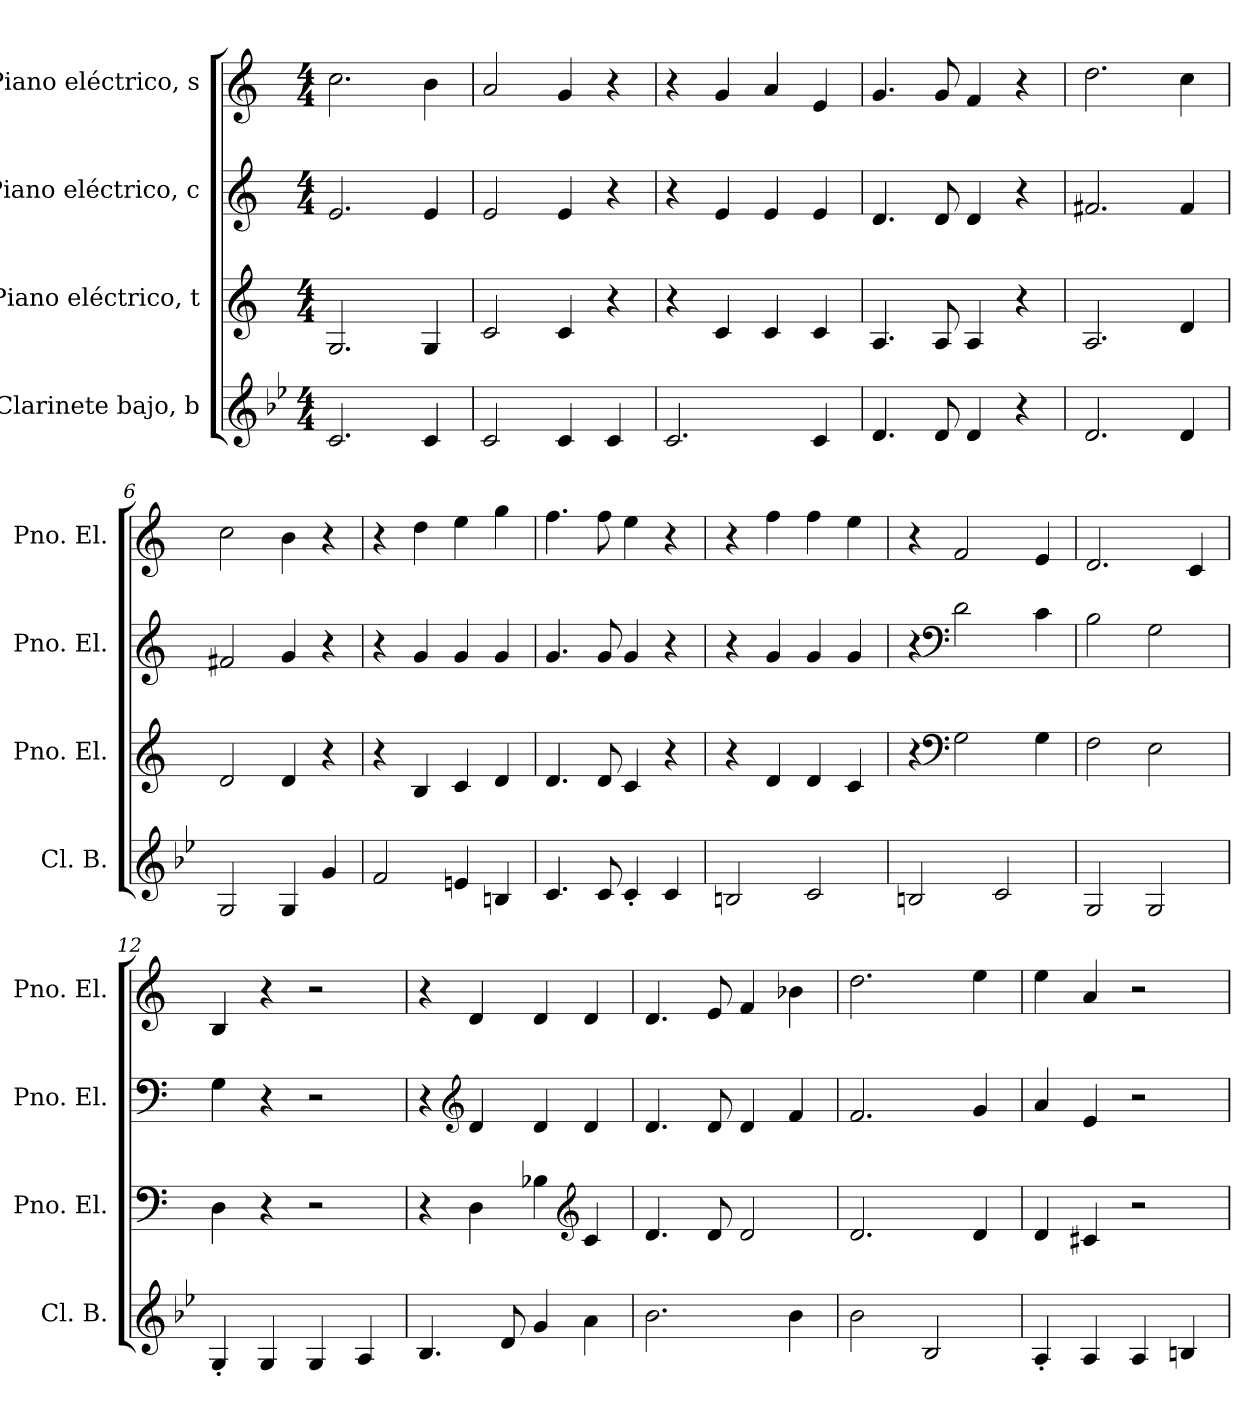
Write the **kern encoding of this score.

**kern	**kern	**kern	**kern
*part4	*part3	*part2	*part1
*staff4	*staff3	*staff2	*staff1
*I"Clarinete bajo, b	*I"Piano eléctrico, t	*I"Piano eléctrico, c	*I"Piano eléctrico, s
*I'Cl. B.	*I'Pno. El.	*I'Pno. El.	*I'Pno. El.
*clefG2	*clefG2	*clefG2	*clefG2
*ITrd8c14	*	*	*
*k[b-e-]	*k[]	*k[]	*k[]
*M4/4	*M4/4	*M4/4	*M4/4
=1	=1	=1	=1
2.C/	2.G/	2.e/	2.cc\
4C/	4G/	4e/	4b\
=2	=2	=2	=2
2C/	2c/	2e/	2a/
4C/	4c/	4e/	4g/
4C/	4r	4r	4r
=3	=3	=3	=3
2.C/	4r	4r	4r
.	4c/	4e/	4g/
.	4c/	4e/	4a/
4C/	4c/	4e/	4e/
=4	=4	=4	=4
4.D/	4.A/	4.d/	4.g/
8D/	8A/	8d/	8g/
4D/	4A/	4d/	4f/
4r	4r	4r	4r
=5	=5	=5	=5
2.D/	2.A/	2.f#X/	2.dd\
4D/	4d/	4f#/	4cc\
=6	=6	=6	=6
2GG/	2d/	2f#X/	2cc\
4GG/	4d/	4g/	4b\
4G/	4r	4r	4r
=7	=7	=7	=7
2F/	4r	4r	4r
.	4B/	4g/	4dd\
4En/	4c/	4g/	4ee\
4BBn/	4d/	4g/	4gg\
=8	=8	=8	=8
4.C/	4.d/	4.g/	4.ff\
8C/	8d/	8g/	8ff\
4C'/	4c/	4g/	4ee\
4C/	4r	4r	4r
!!LO:LB:g=z
=9	=9	=9	=9
2BBn/	4r	4r	4r
.	4d/	4g/	4ff\
2C/	4d/	4g/	4ff\
.	4c/	4g/	4ee\
=10	=10	=10	=10
2BBn/	4r	4r	4r
*	*clefF4	*clefF4	*
.	2G\	2d\	2f/
2C/	.	.	.
.	4G\	4c\	4e/
=11	=11	=11	=11
2GG/	2F\	2B\	2.d/
2GG/	2E\	2G\	.
.	.	.	4c/
=12	=12	=12	=12
4GG'/	4D\	4G\	4B/
4GG/	4r	4r	4r
4GG/	2r	2r	2r
4AA/	.	.	.
=13	=13	=13	=13
4.BB-/	4r	4r	4r
*	*	*clefG2	*
.	4D\	4d/	4d/
8D/	.	.	.
4G/	4B-X\	4d/	4d/
*	*clefG2	*	*
4A\	4c/	4d/	4d/
=14	=14	=14	=14
2.B-\	4.d/	4.d/	4.d/
.	8d/	8d/	8e/
.	2d/	4d/	4f/
4B-\	.	4f/	4b-X\
=15	=15	=15	=15
2B-\	2.d/	2.f/	2.dd\
2BB-/	.	.	.
.	4d/	4g/	4ee\
!!LO:LB:g=z
=16	=16	=16	=16
4AA'/	4d/	4a/	4ee\
4AA/	4c#X/	4e/	4a/
4AA/	2r	2r	2r
4BBn/	.	.	.
=	=	=	=
*-	*-	*-	*-
